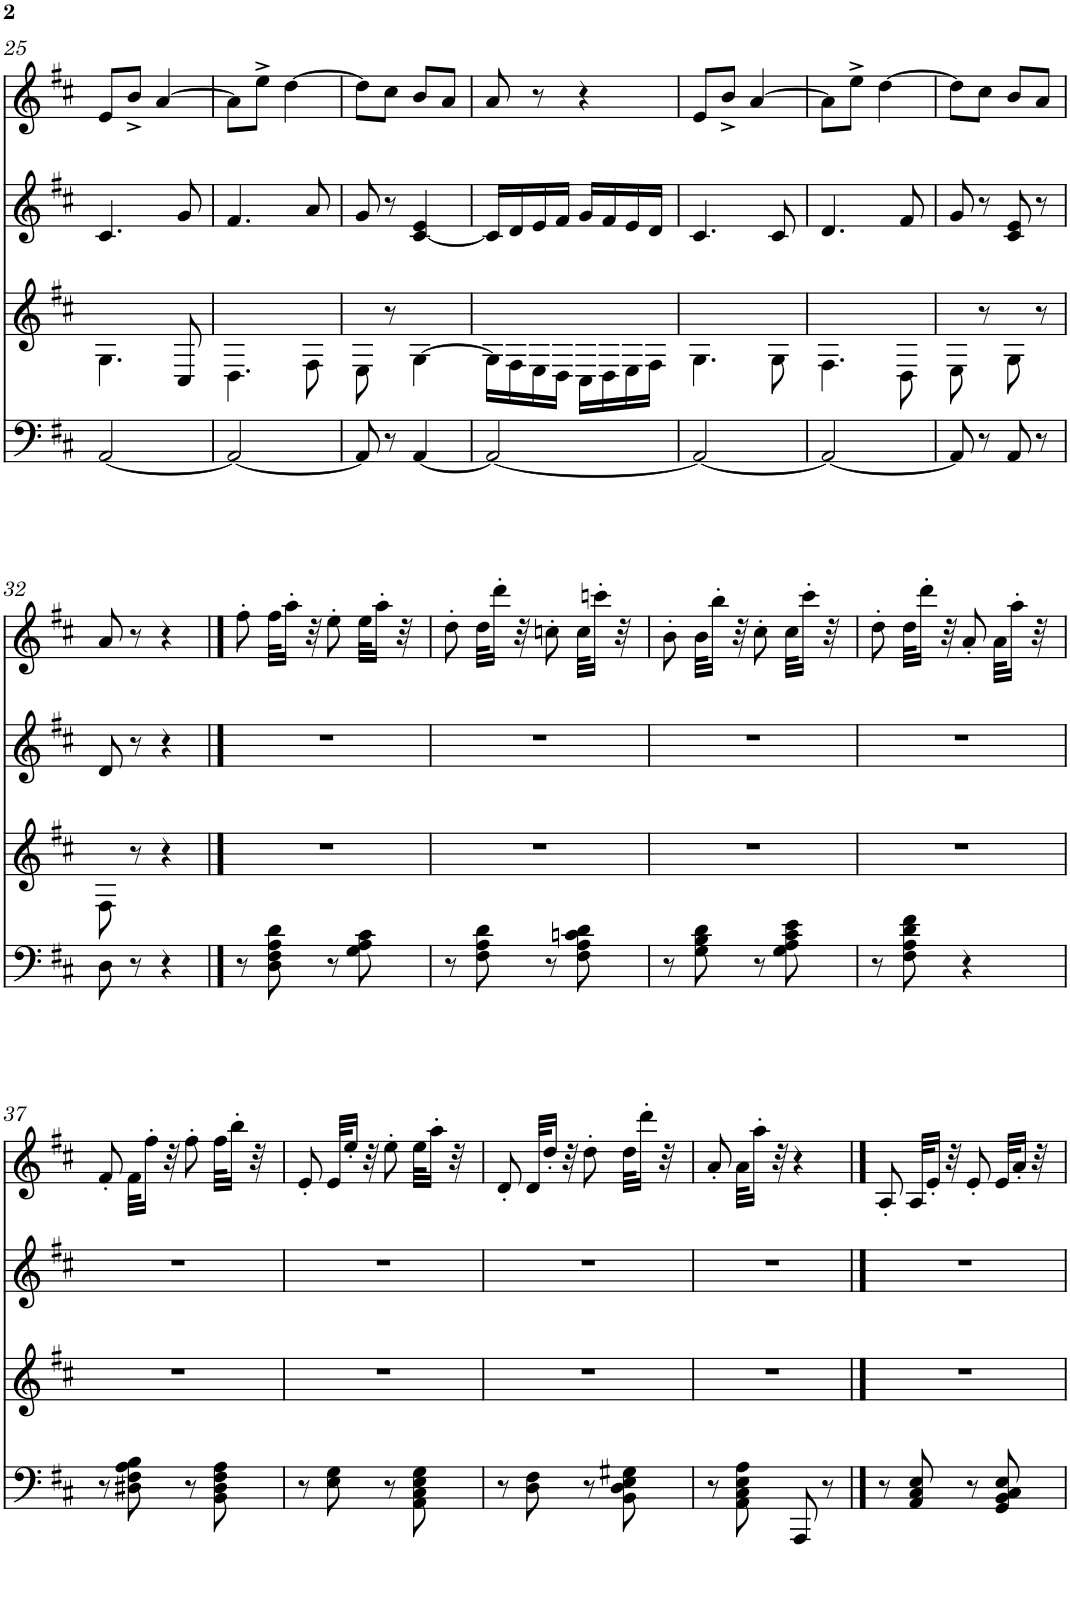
**kern	**kern	**kern	**kern
*part4	*part3	*part2	*part1
*staff4	*staff3	*staff2	*staff1
*I"None	*I"None	*I"None	*I"None
!!LO:PB:g=z
*clefF4	*clefG2	*clefG2	*clefG2
*k[f#c#]	*k[f#c#]	*k[f#c#]	*k[f#c#]
*M2/4	*M2/4	*M2/4	*M2/4
=25	=25	=25	=25
[2AA/	4.G\	4.c#/	8e/L
.	.	.	8b^/J
.	.	.	[4a/
.	8C#/	8g/	.
=26	=26	=26	=26
2AA/_	4.D\	4.f#/	8a\L]
.	.	.	8ee^\J
.	.	.	[4dd\
.	8F#\	8a/	.
=27	=27	=27	=27
8AA/]	8E\	8g/	8dd\L]
8r	8r	8r	8cc#\J
[4AA/	[4G\	[4c#/ 4e/	8b/L
.	.	.	8a/J
=28	=28	=28	=28
2AA/_	16G\LL]	16c#/LL]	8a/
.	16F#\	16d/	.
.	16E\	16e/	8r
.	16D\JJ	16f#/JJ	.
.	16C#\LL	16g/LL	4r
.	16D\	16f#/	.
.	16E\	16e/	.
.	16F#\JJ	16d/JJ	.
=29	=29	=29	=29
2AA/_	4.G\	4.c#/	8e/L
.	.	.	8b^/J
.	.	.	[4a/
.	8G\	8c#/	.
=30	=30	=30	=30
2AA/_	4.F#\	4.d/	8a\L]
.	.	.	8ee^\J
.	.	.	[4dd\
.	8D\	8f#/	.
=31	=31	=31	=31
8AA/]	8E\	8g/	8dd\L]
8r	8r	8r	8cc#\J
8AA/	8G\	8c#/ 8e/	8b/L
8r	8r	8r	8a/J
!!LO:LB:g=z
=32	=32	=32	=32
8D\	8F#\	8d/	8a/
8r	8r	8r	8r
4r	4r	4r	4r
==33	==33	==33	==33
8r	2r	2r	8ff#'\
8D\ 8F#\ 8A\ 8d\	.	.	32ff#\KLL
.	.	.	16aa'\JJ
.	.	.	32r
8r	.	.	8ee'\
8G\ 8A\ 8c#\	.	.	32ee\KLL
.	.	.	16aa'\JJ
.	.	.	32r
=34	=34	=34	=34
8r	2r	2r	8dd'\
8F#\ 8A\ 8d\	.	.	32dd\KLL
.	.	.	16ddd'\JJ
.	.	.	32r
8r	.	.	8ccn'\
8F#\ 8A\ 8cn\ 8d\	.	.	32cc\KLL
.	.	.	16cccn'\JJ
.	.	.	32r
=35	=35	=35	=35
8r	2r	2r	8b'\
8G\ 8B\ 8d\	.	.	32b\KLL
.	.	.	16bb'\JJ
.	.	.	32r
8r	.	.	8cc#'\
8G\ 8A\ 8c#\ 8e\	.	.	32cc#\KLL
.	.	.	16ccc#'\JJ
.	.	.	32r
=36	=36	=36	=36
8r	2r	2r	8dd'\
8F#\ 8A\ 8d\ 8f#\	.	.	32dd\KLL
.	.	.	16ddd'\JJ
.	.	.	32r
4r	.	.	8a'/
.	.	.	32a\KLL
.	.	.	16aa'\JJ
.	.	.	32r
!!LO:LB:g=z
=37	=37	=37	=37
8r	2r	2r	8f#'/
8D#X\ 8F#\ 8A\ 8B\	.	.	32f#\KLL
.	.	.	16ff#'\JJ
.	.	.	32r
8r	.	.	8ff#'\
8BB\ 8D#\ 8F#\ 8A\	.	.	32ff#\KLL
.	.	.	16bb'\JJ
.	.	.	32r
=38	=38	=38	=38
8r	2r	2r	8e'/
8E\ 8G\	.	.	32e/KLL
.	.	.	16ee'/JJ
.	.	.	32r
8r	.	.	8ee'\
8AA\ 8C#\ 8E\ 8G\	.	.	32ee\KLL
.	.	.	16aa'\JJ
.	.	.	32r
=39	=39	=39	=39
8r	2r	2r	8d'/
8D\ 8F#\	.	.	32d/KLL
.	.	.	16dd'/JJ
.	.	.	32r
8r	.	.	8dd'\
8BB\ 8D\ 8E\ 8G#X\	.	.	32dd\KLL
.	.	.	16ddd'\JJ
.	.	.	32r
=40	=40	=40	=40
8r	2r	2r	8a'/
8AA\ 8C#\ 8E\ 8A\	.	.	32a\KLL
.	.	.	16aa'\JJ
.	.	.	32r
8AAA/	.	.	4r
8r	.	.	.
==41	==41	==41	==41
8r	2r	2r	8A'/
8AA/ 8C#/ 8E/	.	.	32A/KLL
.	.	.	16e'/JJ
.	.	.	32r
8r	.	.	8e'/
8GG/ 8BB/ 8C#/ 8E/	.	.	32e/KLL
.	.	.	16a'/JJ
.	.	.	32r
=	=	=	=
*-	*-	*-	*-
